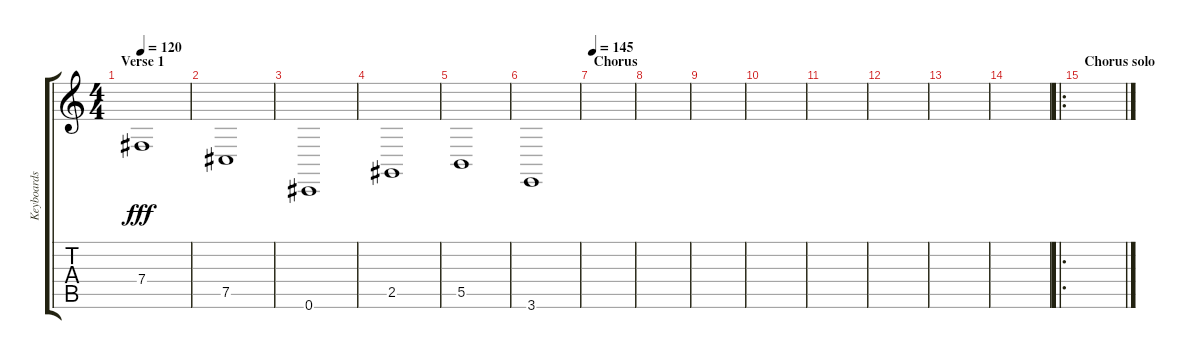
\track ("Keyboards 5" "Keyboards ") {instrument fx7echoes}
\staff {score tabs}
\tuning (Db4 Ab3 E3 B2 Gb2 Db2) {hide}
\ts (4 4)
\section ("" "Verse 1")
\tempo 120
\clef g2
\ks c
7.4.1{dy fff} |
7.5.1 |
0.6.1 |
2.5.1 |
5.5.1 |
3.6.1 |
\section ("" "Chorus")
\tempo 145
|
|
|
|
|
|
|
|
\ro
\section ("" "Chorus solo")
